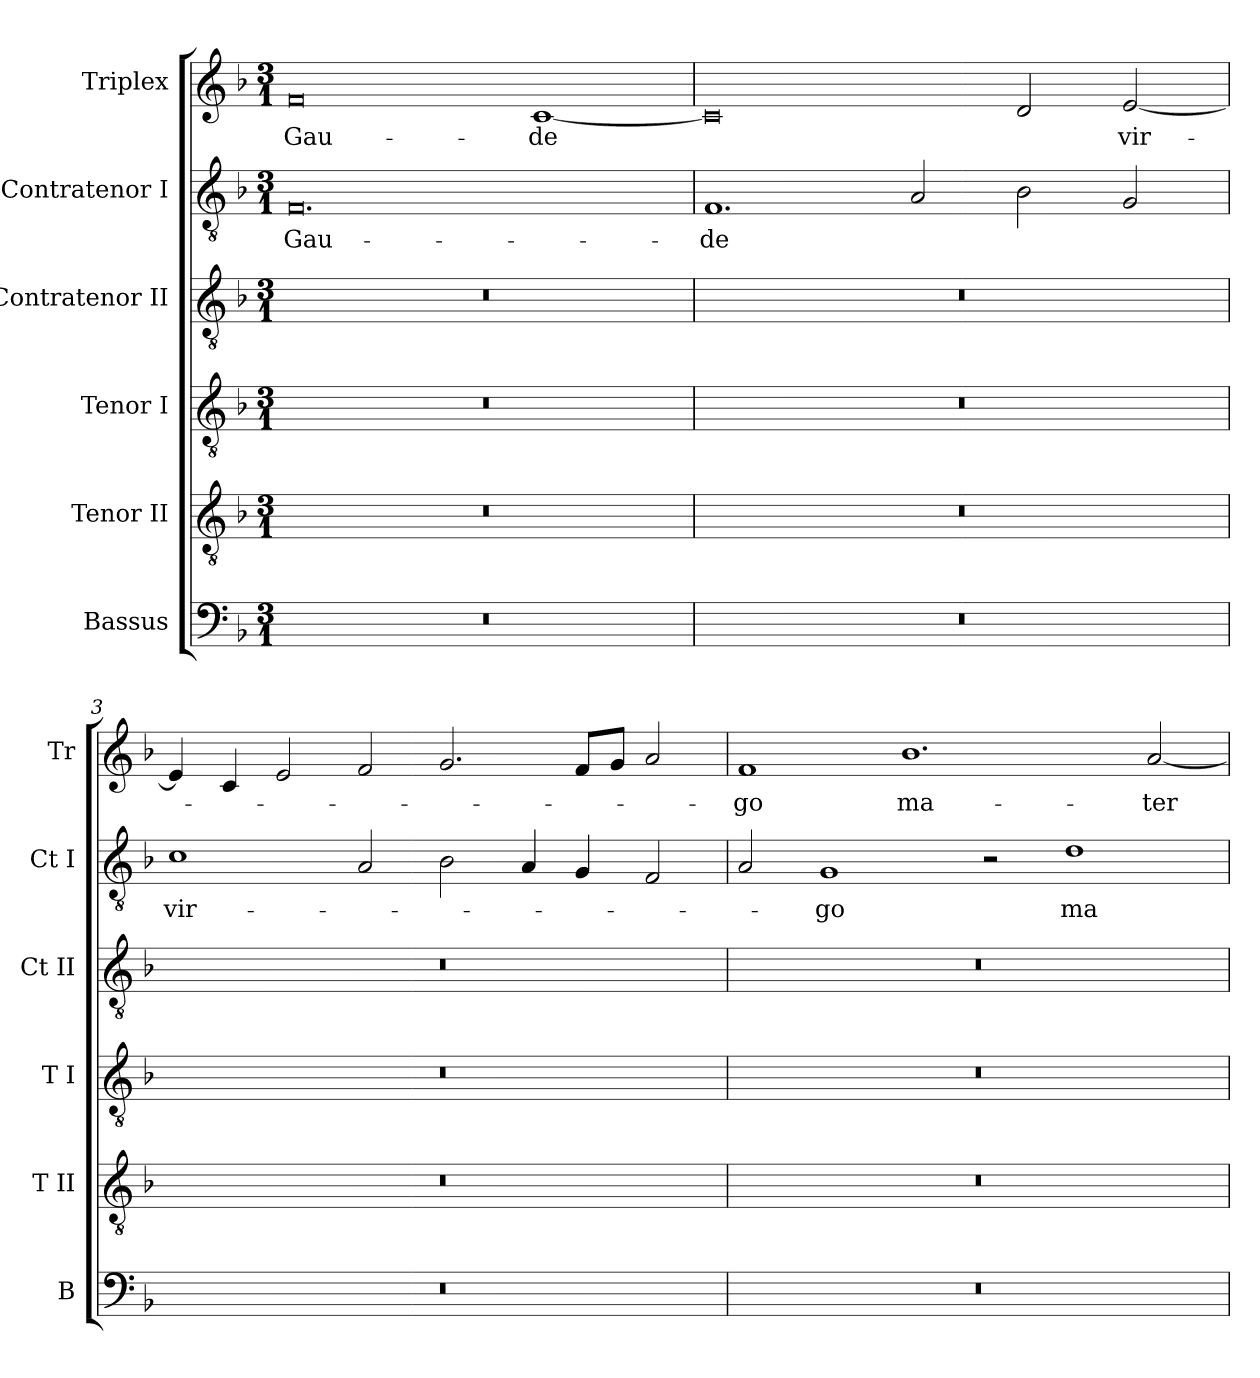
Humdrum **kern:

**kern	**kern	**kern	**kern	**kern	**text	**kern	**text
*part6	*part5	*part4	*part3	*part2	*part2	*part1	*part1
*staff6	*staff5	*staff4	*staff3	*staff2	*staff2	*staff1	*staff1
*I"Bassus	*I"Tenor II	*I"Tenor I	*I"Contratenor II	*I"Contratenor I	*	*I"Triplex	*
*I'B	*I'T II	*I'T I	*I'Ct II	*I'Ct I	*	*I'Tr	*
!!LO:PB:g=z
*clefF4	*clefGv2	*clefGv2	*clefGv2	*clefGv2	*	*clefG2	*
*	*ITrd7c12	*ITrd7c12	*ITrd7c12	*ITrd7c12	*	*	*
*k[b-]	*k[b-]	*k[b-]	*k[b-]	*k[b-]	*	*k[b-]	*
*F:	*F:	*F:	*F:	*F:	*	*F:	*
*M3/1	*M3/1	*M3/1	*M3/1	*M3/1	*	*M3/1	*
=1	=1	=1	=1	=1	=1	=1	=1
!LO:N:vis=1	!LO:N:vis=1	!LO:N:vis=1	!LO:N:vis=1	!	!	!	!
!	!	!	!	!	!LO:LY:b:color=#000000	!	!
!	!	!	!	!	!	!	!LO:LY:b:color=#000000
0.r	0.r	0.r	0.r	0.FFi	Gau-	0fi	Gau-
!	!	!	!	!	!	!	!LO:LY:b:color=#000000
.	.	.	.	.	.	[<1ci	-de
=2	=2	=2	=2	=2	=2	=2	=2
!LO:N:vis=1	!LO:N:vis=1	!LO:N:vis=1	!LO:N:vis=1	!	!	!	!
!	!	!	!	!	!LO:LY:b:color=#000000	!	!
0.r	0.r	0.r	0.r	1.FFi	-de	0ci]	.
.	.	.	.	2AAi/	.	.	.
.	.	.	.	2BB-i\	.	2di/	.
!	!	!	!	!	!	!	!LO:LY:b:color=#000000
.	.	.	.	2GGi/	.	[<2ei/	vir-
=3	=3	=3	=3	=3	=3	=3	=3
!LO:N:vis=1	!LO:N:vis=1	!LO:N:vis=1	!LO:N:vis=1	!	!	!	!
!	!	!	!	!	!LO:LY:b:color=#000000	!	!
0.r	0.r	0.r	0.r	1Ci	vir-	4ei/]	.
.	.	.	.	.	.	4ci/	.
.	.	.	.	.	.	2ei/	.
.	.	.	.	2AAi/	.	2fi/	.
.	.	.	.	2BB-i\	.	2.gi/	.
.	.	.	.	4AAi/	.	.	.
.	.	.	.	4GGi/	.	8fi/L	.
.	.	.	.	.	.	8gi/J	.
.	.	.	.	2FFi/	.	2ai/	.
=4	=4	=4	=4	=4	=4	=4	=4
!LO:N:vis=1	!LO:N:vis=1	!LO:N:vis=1	!LO:N:vis=1	!	!	!	!
!	!	!	!	!	!	!	!LO:LY:b:color=#000000
0.r	0.r	0.r	0.r	2AAi/	.	1fi	-go
!	!	!	!	!	!LO:LY:b:color=#000000	!	!
.	.	.	.	1GGi	-go	.	.
!	!	!	!	!	!	!	!LO:LY:b:color=#000000
.	.	.	.	.	.	1.b-i	ma-
.	.	.	.	2r	.	.	.
!	!	!	!	!	!LO:LY:b:color=#000000	!	!
.	.	.	.	1Di	ma-	.	.
!	!	!	!	!	!	!	!LO:LY:b:color=#000000
.	.	.	.	.	.	[<2ai/	-ter
=	=	=	=	=	=	=	=
*-	*-	*-	*-	*-	*-	*-	*-
